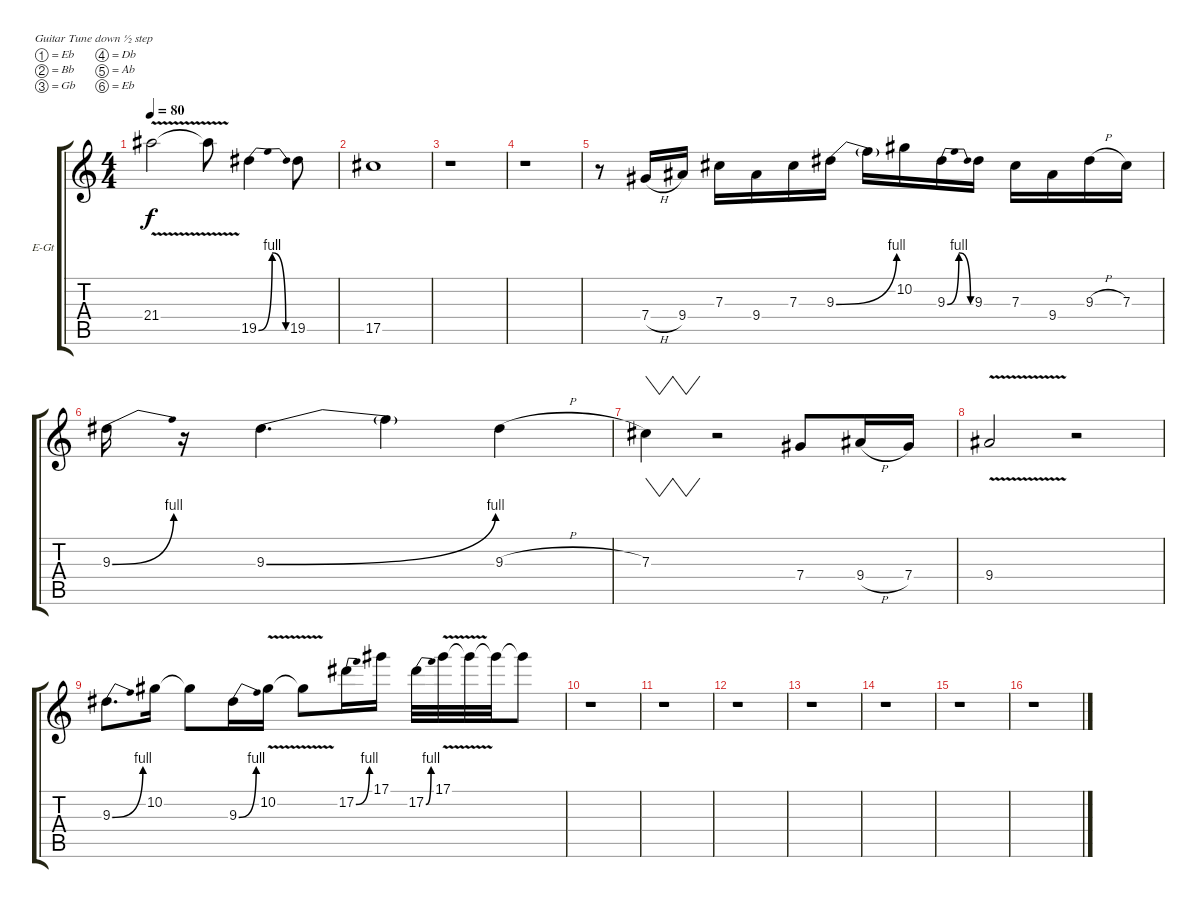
\bracketExtendMode groupsimilarinstruments
\firstSystemTrackNameOrientation horizontal
\otherSystemsTrackNameOrientation horizontal
\track ("Distortion Guitar" "E-Gt") {instrument acousticgrandpiano}
\staff {score tabs}
\tuning (Eb4 Bb3 Gb3 Db3 Ab2 Eb2)
\displaytranspose 12
\ts (4 4)
\tempo 80
\clef g2
\ks c
21.4{v}.2{dy f} 21.4{t}.8 19.5{be (bendrelease 0 0 30 4 30 4 60 0)}.4 19.5.8 |
17.5.1 |
r.1 |
r.1 |
r.8 7.4{h}.16 9.4.16 7.3.16 9.4.16 7.3.16 9.3{be (bend 0 0 60 4)}.16 9.3{t}.16 10.2.16 9.3{be (bendrelease 0 0 30 4 30 4 60 0)}.16 9.3.16 7.3.16 9.4.16 9.3{h}.16 7.3.16 |
9.3{be (bend 0 0 60 4)}.16 r.16 9.3{be (bend 0 0 60 4)}.4{d} 9.3{t}.4 9.3{h}.4 |
7.3.4{vw} r.2 7.4.8 9.4{h}.16 7.4.16 |
9.4{v}.2 r.2 |
9.3{be (bend 0 0 60 4)}.8{d} 10.2.16 10.2{t}.8 9.3{be (bend 0 0 60 4)}.16 10.2{v}.16 10.2{t}.8 17.2{be (bend 0 0 60 4)}.16 17.1.16 17.2{be (bend 0 0 60 4)}.32 17.1{v}.32 17.1{t}.32 17.1{t}.32 17.1{t}.8 |
r.1 |
r.1 |
r.1 |
r.1 |
r.1 |
r.1 |
r.1
